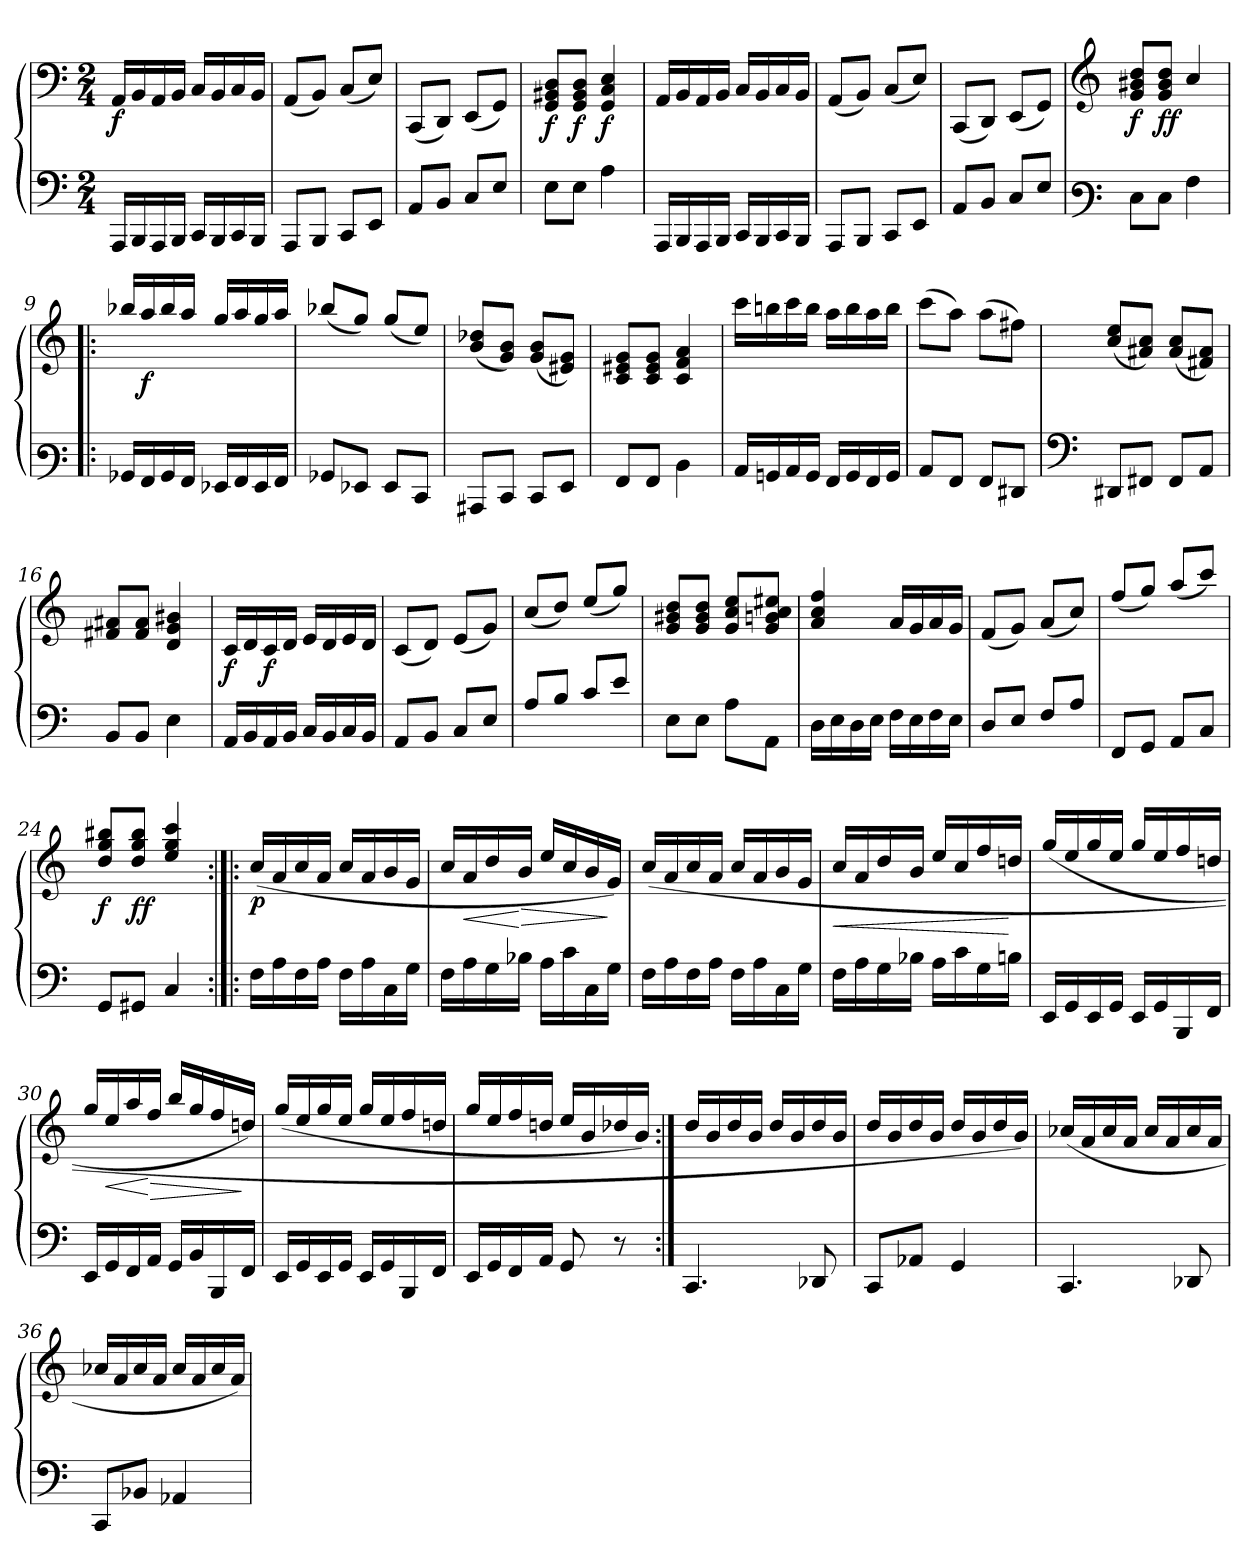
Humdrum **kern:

**kern	**kern	**dynam
*part1	*part1	*part1
*staff2	*staff1	*staff1/2
*clefF4	*clefF4	*
*M2/4	*M2/4	*
=1	=1	=1
!	!	!LO:DY:b
16AAA/LL	16AA/LL	f
16BBB/	16BB/	.
16AAA/	16AA/	.
16BBB/JJ	16BB/JJ	.
16CC/LL	16C/LL	.
16BBB/	16BB/	.
16CC/	16C/	.
16BBB/JJ	16BB/JJ	.
=2	=2	=2
8AAA/L	(<8AA/L	.
8BBB/J	8BB/J)	.
8CC/L	(<8C/L	.
8EE/J	8E/J)	.
=3	=3	=3
8AA/L	(<8CC/L	.
8BB/J	8DD/J)	.
8C/L	(<8EE/L	.
8E/J	8GG/J)	.
=4	=4	=4
!	!	!LO:DY:b
8E\L	8GG/ 8BB#X/ 8D/L	f
!	!	!LO:DY:b
8E\J	8GG/ 8BB#/ 8D/J	f
!	!	!LO:DY:b
4A\	4GG/ 4C/ 4E/	f
=5	=5	=5
16AAA/LL	16AA/LL	.
16BBB/	16BB/	.
16AAA/	16AA/	.
16BBB/JJ	16BB/JJ	.
16CC/LL	16C/LL	.
16BBB/	16BB/	.
16CC/	16C/	.
16BBB/JJ	16BB/JJ	.
=6	=6	=6
8AAA/L	(<8AA/L	.
8BBB/J	8BB/J)	.
8CC/L	(<8C/L	.
8EE/J	8E/J)	.
=7	=7	=7
8AA/L	(<8CC/L	.
8BB/J	8DD/J)	.
8C/L	(<8EE/L	.
8E/J	8GG/J)	.
!!LO:LB:g=z
=8	=8	=8
*clefF3	*clefG3	*
!	!	!LO:DY:b
8E\L	8e/ 8g#X/ 8b/L	f
!	!	!LO:DY:b
!	!	!LO:DY:n=1:b
8E\J	8e/ 8g#/ 8b/J	f f
4A\	4a/	.
=9!|:	=9!|:	=9!|:
16BB-X/LL	16gg-X/LL	.
!	!	!LO:DY:b
16AA/	16ff/	f
16BB-/	16gg-/	.
16AA/JJ	16ff/JJ	.
16GG-/LL	16ee/LL	.
16AA/	16ff/	.
16GG-/	16ee/	.
16AA/JJ	16ff/JJ	.
=10	=10	=10
8BB-X/L	(<8gg-X/L	.
8GG-/J	8ee/J)	.
8GG-/L	(<8ee/L	.
8EE/J	8cc/J)	.
=11	=11	=11
8CC#X/L	(<8g/ 8b-X/L	.
8EE/J	8e/ 8g/J)	.
8EE/L	(<8e/ 8g/L	.
8GG/J	8c#X/ 8e/J)	.
=12	=12	=12
8AA/L	8A/ 8c#X/ 8e/L	.
8AA/J	8A/ 8c#/ 8e/J	.
4D\	4A/ 4d/ 4f/	.
=13	=13	=13
16C/LL	16aa\LL	.
16BBn/	16ggn\	.
16C/	16aa\	.
16BB/JJ	16gg\JJ	.
16AA/LL	16ff\LL	.
16BB/	16gg\	.
16AA/	16ff\	.
16BB/JJ	16gg\JJ	.
=14	=14	=14
8C/L	(<8aa\L	.
8AA/J	8ff\J)	.
8AA/L	(<8ff\L	.
8FF#X/J	8dd#X\J)	.
!!LO:LB:g=z
=15	=15	=15
*clefF4	*	*
8DD#X/L	(<8a/ 8cc/L	.
8FF#X/J	8f#X/ 8a/J)	.
8FF#/L	(<8f#/ 8a/L	.
8AA/J	8d#X/ 8f#/J)	.
=16	=16	=16
8BB/L	8d#X/ 8f#X/L	.
8BB/J	8d#/ 8f#/J	.
4E\	4B/ 4e/ 4g#X/	.
=17	=17	=17
!	!	!LO:DY:b
16AA/LL	16A/LL	f
16BB/	16B/	.
!	!	!LO:DY:b
16AA/	16A/	f
16BB/JJ	16B/JJ	.
16C/LL	16c/LL	.
16BB/	16B/	.
16C/	16c/	.
16BB/JJ	16B/JJ	.
=18	=18	=18
8AA/L	(<8A/L	.
8BB/J	8B/J)	.
8C/L	(<8c/L	.
8E/J	8e/J)	.
=19	=19	=19
8A/L	(<8a/L	.
8B/J	8b/J)	.
8c/L	(<8cc/L	.
8e/J	8ee/J)	.
=20	=20	=20
8E\L	8e/ 8g#X/ 8b/L	.
8E\J	8e/ 8g#/ 8b/J	.
8A\L	8e/ 8a/ 8cc/L	.
8AA\J	8e/ 8gn/ 8a/ 8cc#X/J	.
=21	=21	=21
16D\LL	4f/ 4a/ 4dd/	.
16E\	.	.
16D\	.	.
16E\JJ	.	.
16F\LL	16f/LL	.
16E\	16e/	.
16F\	16f/	.
16E\JJ	16e/JJ	.
!!LO:LB:g=z
=22	=22	=22
8D/L	(<8d/L	.
8E/J	8e/J)	.
8F/L	(<8f/L	.
8A/J	8a/J)	.
=23	=23	=23
8FF/L	(<8dd/L	.
8GG/J	8ee/J)	.
8AA/L	(<8ff/L	.
8C/J	8aa/J)	.
=24	=24	=24
!	!	!LO:DY:b
8GG/L	8b/ 8ee/ 8gg#X/L	f
!	!	!LO:DY:b
!	!	!LO:DY:n=1:b
8GG#/J	8b/ 8ee/ 8gg#/J	f f
4C/	4cc/ 4ee/ 4aa/	.
=25:|!|:	=25:|!|:	=25:|!|:
!	!	!LO:DY:b
16F\LL	(>16a/LL	p
16A\	16f/	.
16F\	16a/	.
16A\JJ	16f/JJ	.
16F\LL	16a/LL	.
16A\	16f/	.
16C\	16g/	.
16G\JJ	16e/JJ	.
=26	=26	=26
16F\LL	16a/LL	.
!	!	!LO:HP:b
16A\	16f/	<
16G\	16b/	.
!	!	!LO:HP:n=1:b
16B-X\JJ	16g/JJ	[ >
16A\LL	16cc/LL	.
16c\	16a/	.
16C\	16g/	.
16G\JJ	16e/JJ)	]
=27	=27	=27
16F\LL	(<16a/LL	.
16A\	16f/	.
16F\	16a/	.
16A\JJ	16f/JJ	.
16F\LL	16a/LL	.
16A\	16f/	.
16C\	16g/	.
16G\JJ	16e/JJ	.
!!LO:LB:g=z
=28	=28	=28
!	!	!LO:HP:b
16F\LL	16a/LL	<
16A\	16f/	.
16G\	16b/	.
16B-X\JJ	16g/JJ	.
16A\LL	16cc/LL	.
16c\	16a/	.
16G\	16dd/	.
16Bn\JJ	16bn/JJ	[
=29	=29	=29
16EE/LL	(>16ee/LL	.
16GG/	16cc/	.
16EE/	16ee/	.
16GG/JJ	16cc/JJ	.
16EE/LL	16ee/LL	.
16GG/	16cc/	.
16BBB/	16dd/	.
16FF/JJ	16bn/JJ	.
=30	=30	=30
16EE/LL	16ee/LL	.
!	!	!LO:HP:b
16GG/	16cc/	<
16FF/	16ff/	.
!	!	!LO:HP:n=1:b
16AA/JJ	16dd/JJ	[ >
16GG/LL	16gg/LL	.
16BB/	16ee/	.
16BBB/	16dd/	.
16FF/JJ	16bn/JJ)	]
=31	=31	=31
16EE/LL	(>16ee/LL	.
16GG/	16cc/	.
16EE/	16ee/	.
16GG/JJ	16cc/JJ	.
16EE/LL	16ee/LL	.
16GG/	16cc/	.
16BBB/	16dd/	.
16FF/JJ	16bn/JJ	.
=32	=32	=32
16EE/LL	16ee/LL	.
16GG/	16cc/	.
16FF/	16dd/	.
16AA/JJ	16bn/JJ	.
8GG/	16cc/LL	.
.	16g/	.
8r	16b-X/	.
.	16g/JJ)	.
!!LO:PB:g=z
=33:|!	=33:|!	=33:|!
4.CC/	16b/LL	.
.	16g/	.
.	16b/	.
.	16g/JJ	.
.	16b/LL	.
.	16g/	.
8DD-X/	16b/	.
.	16g/JJ	.
=34	=34	=34
8CC/L	16b/LL	.
.	16g/	.
8AA-X/J	16b/	.
.	16g/JJ	.
4GG/	16b/LL	.
.	16g/	.
.	16b/	.
.	16g/JJ)	.
=35	=35	=35
4.CC/	(<16a-X/LL	.
.	16f/	.
.	16a-/	.
.	16f/JJ	.
.	16a-/LL	.
.	16f/	.
8DD-X/	16a-/	.
.	16f/JJ	.
=36	=36	=36
8CC/L	16a-X/LL	.
.	16f/	.
8BB-X/J	16a-/	.
.	16f/JJ	.
4AA-X/	16a-/LL	.
.	16f/	.
.	16a-/	.
.	16f/JJ)	.
=	=	=
*-	*-	*-
